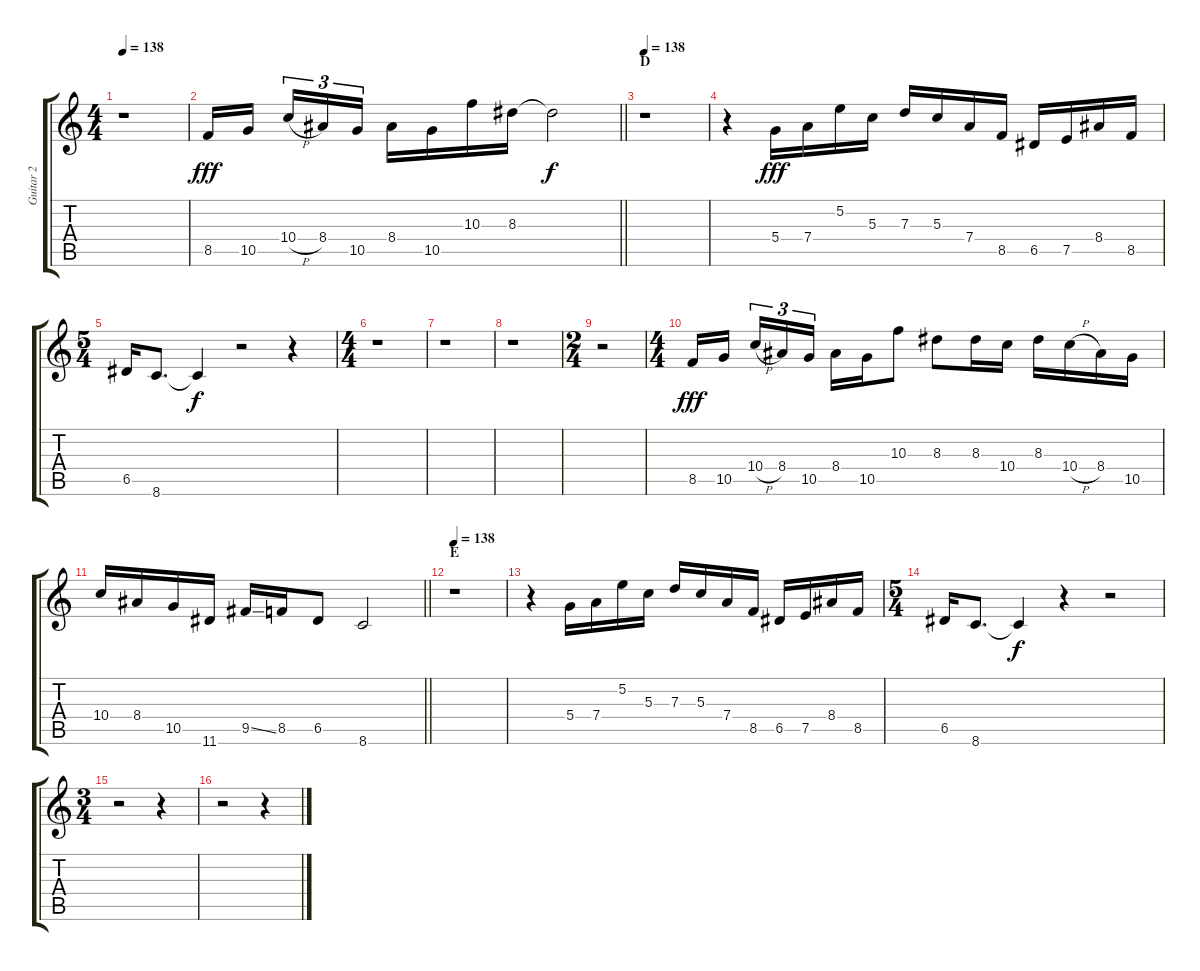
\track ("Guitar 2" "Guitar 2") {instrument electricguitarclean}
\staff {score tabs}
\tuning (E4 B3 G3 D3 A2 E2) {hide}
\ts (4 4)
\tempo 138
\clef g2
\ks c
r.1{dy f} |
\barLineRight lightlight
8.5.16{dy fff} 10.5.16{beam splitsecondary} 10.4{h}.16{tu (3 2)} 8.4.16{tu (3 2)} 10.5.16{tu (3 2)} 8.4.16 10.5.16 10.3.16 8.3.16 8.3{t}.2{dy f} |
\section ("" "D")
\tempo 138
r.1 |
r.4 5.4.16{dy fff} 7.4.16 5.2.16 5.3.16 7.3.16 5.3.16 7.4.16 8.5.16 6.5.16 7.5.16 8.4.16 8.5.16 |
\ts (5 4)
6.5.16 8.6.8{d} 8.6{t}.4{dy f} r.2 r.4 |
\ts (4 4)
r.1 |
r.1 |
r.1 |
\ts (2 4)
r.2 |
\ts (4 4)
8.5.16{dy fff} 10.5.16{beam splitsecondary} 10.4{h}.16{tu (3 2)} 8.4.16{tu (3 2)} 10.5.16{tu (3 2)} 8.4.16 10.5.16 10.3.8 8.3.8 8.3.16 10.4.16 8.3.16 10.4{h}.16 8.4.16 10.5.16 |
\barLineRight lightlight
10.4.16 8.4.16 10.5.16 11.6.16 9.5{ss}.16 8.5.16 6.5.8 8.6.2 |
\section ("" "E")
\tempo 138
r.1 |
r.4 5.4.16 7.4.16 5.2.16 5.3.16 7.3.16 5.3.16 7.4.16 8.5.16 6.5.16 7.5.16 8.4.16 8.5.16 |
\ts (5 4)
6.5.16 8.6.8{d} 8.6{t}.4{dy f} r.4 r.2 |
\ts (3 4)
r.2 r.4 |
r.2 r.4
